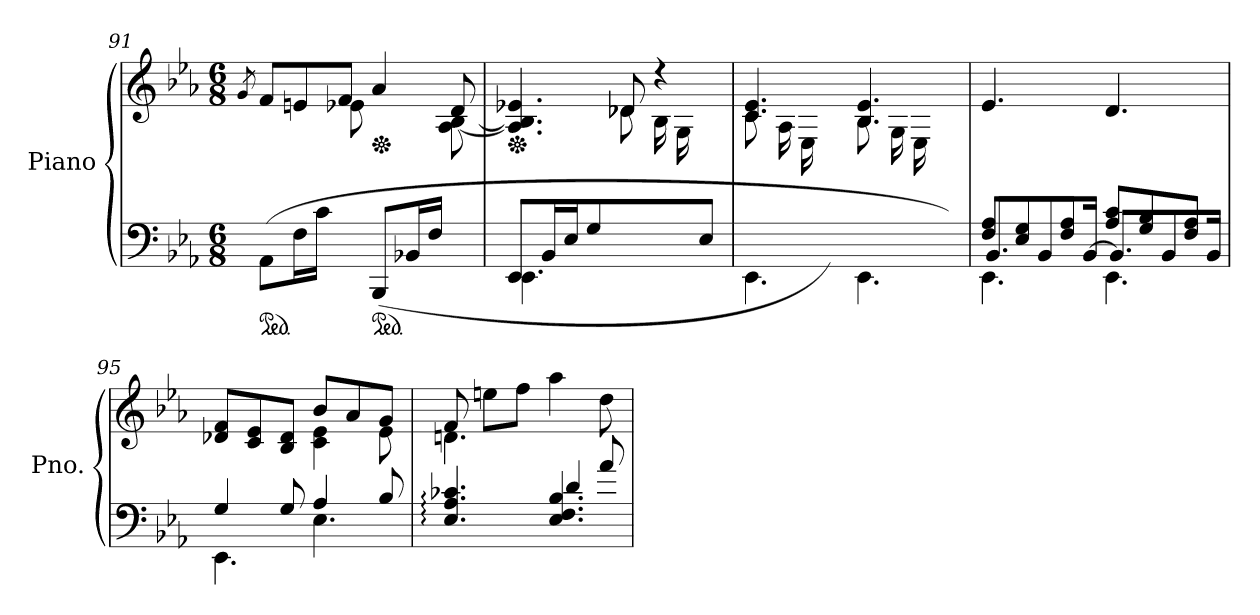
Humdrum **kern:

**kern	**kern
*part1	*part1
*staff2	*staff1
*I"Piano	*
*I'Pno.	*
*clefF4	*clefG2
*k[b-e-a-]	*k[b-e-a-]
*M6/8	*M6/8
*MM86	*MM86
=91	=91
.	8qg/
*ped	*
*	*^
(>8AA-\L	8f/L	4ryy
16F\L	8en/	.
16c\JJ	.	.
8ryy	8f/J	8e-\)
*ped	*	*
*	*Xped	*
(>8BBB-/L	4a-/	4ryy
16BB-X/L	.	.
16F/JJ	.	.
8ryy	8d/	[8A-\ [8B-\)
!!LO:LB:g=z	!!
=92	=92	=92
*^	*	*
*	*	*Xped	*
8EE-/L	4.EE-\	4.A-/] 4.B-/] 4.e-X/	4.ryy
16BB-/L	.	.	.
16E-/JJ	.	.	.
8G/	.	.	.
4ryy	4.ryy	8d-X/	8d-X\L
.	.	4r	16B-\L
.	.	.	16G\J
8E-/J	.	.	8ryy
=93	=93	=93	=93
4ryy	4.EE-\	(<4.c/ 4.e-/	8c\L
.	.	.	16A-\L
.	.	.	16E-\J
8C/J)	.	.	8ryy
4ryy	4.EE-\	(<4.B-/ 4.e-/	8B-\L
.	.	.	16G\L
.	.	.	16E-\J
8BB-/J)	.	.	8ryy
*	*	*v	*v
=94	=94	=94
*	*^	*
8F/ 8A-/L	4.EE-\	8.BB-/L	4.e-/
8E-/ 8G/	.	.	.
.	.	8BB-/	.
8F/ 8A-/J	.	.	.
.	.	[16BB-/Jk	.
8A-/ 8c/L	4.EE-\	8.BB-/L]	4.d/
8G/ 8B-/	.	.	.
.	.	8BB-/	.
8F/ 8A-/J	.	.	.
.	.	16BB-/Jk	.
*	*v	*v	*
=95	=95	=95
*	*	*^
4.EE-\	4G/	8d-X/ 8f/L	4.ryy
.	.	8c/ 8e-/	.
.	8G/	8B-/ 8d-/J	.
4.E-\	4A-/	8b-/L	4c\ 4e-\
.	.	8a-/	.
.	8B-/	8g/J	8e-\
!!LO:LB:g=z	!!
=96	=96	=96	=96
*	*	*MM30	*
4.E-/: 4.A-/: 4.c-X/:	4.ryy	8f/	4.dn:\
.	.	8een\L	.
.	.	8ff\J	.
4.E-/ 4.F/ 4.B-/	4d/	4aa-\	4.ryy
.	8a-/	8dd\	.
*v	*v	*	*
*	*v	*v
=	=
*-	*-
